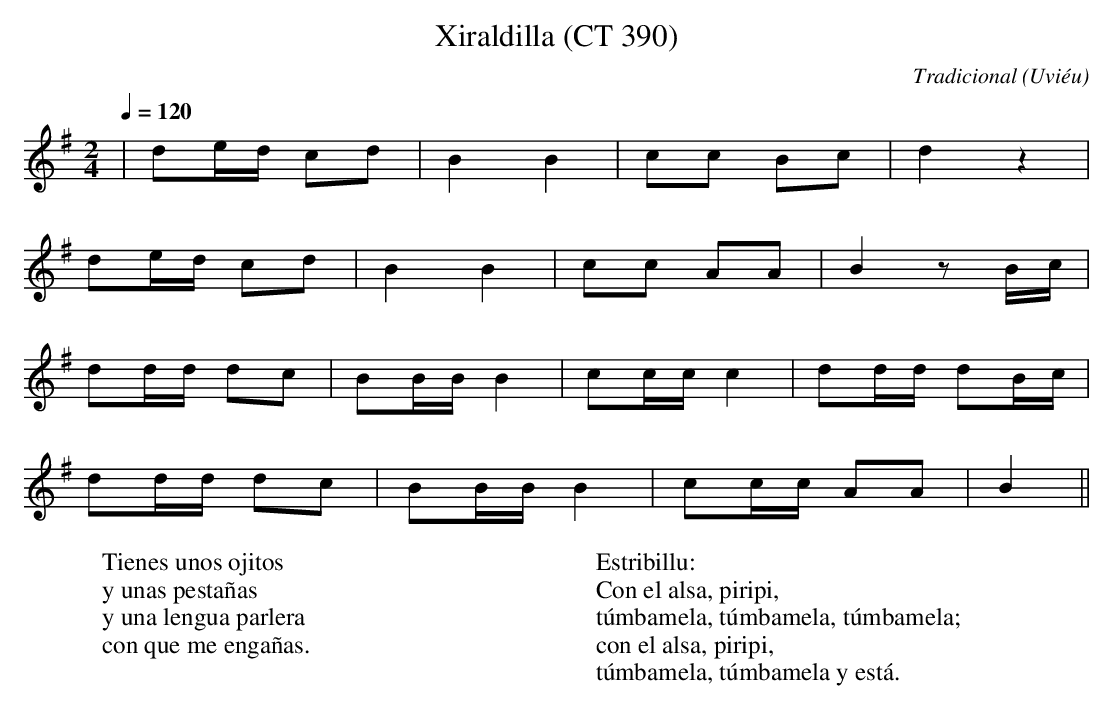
X:1
T:Xiraldilla (CT 390)
C:Tradicional
O:Uviéu
M:2/4
L:1/8
Q:1/4=120
W:Tienes unos ojitos
W:y unas pestañas
W:y una lengua parlera
W:con que me engañas.
W:
W:Estribillu:
W:Con el alsa, piripi,
W:túmbamela, túmbamela, túmbamela;
W:con el alsa, piripi,
W:túmbamela, túmbamela y está.
K:G
|de/d/ cd|B2 B2|cc Bc|d2 z2|
de/d/ cd|B2 B2|cc AA|B2 zB/c/|
dd/d/ dc|BB/B/ B2|cc/c/ c2|dd/d/ dB/c/|
dd/d/ dc|BB/B/ B2|cc/c/ AA|B2 ||
